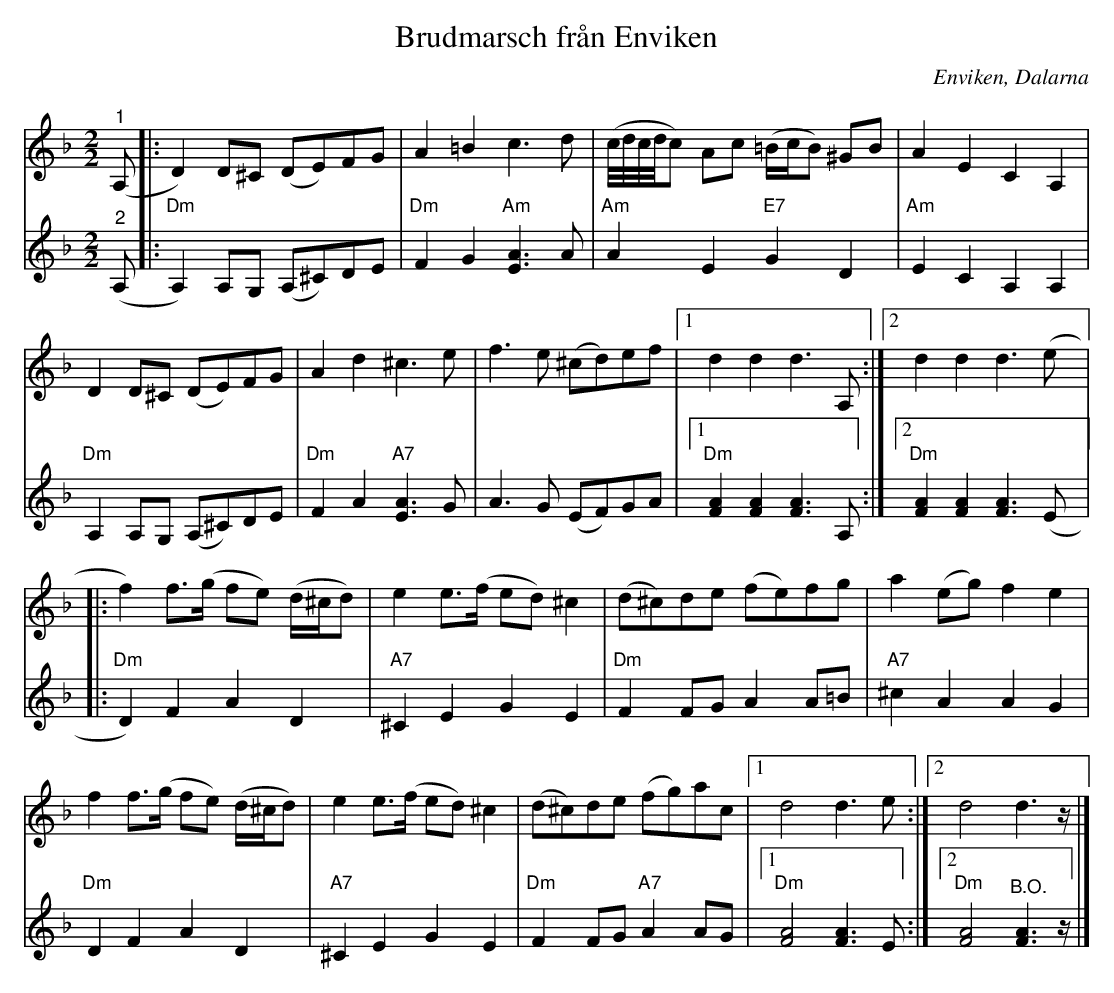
X:1
T:Brudmarsch från Enviken
O:Enviken, Dalarna
L:1/8
M:2/2
K:Dm
V:1
"^1" (A, |: D2) D^C (DE)FG | A2 =B2 c3 d | (c/4d/4c/4d/4c) Ac (=B/c/B) ^GB | A2 E2 C2 A,2 |
D2 D^C (DE)FG | A2 d2 ^c3 e | f3 e (^cd)ef |1 d2 d2 d3 A, :|2 d2 d2 d3 (e |:
f2) f>(g fe) (d/^c/d) | e2 e>(f ed) ^c2 | (d^c)de (fe)fg | a2 (eg) f2 e2 |
f2 f>(g fe) (d/^c/d) | e2 e>(f ed) ^c2 | (d^c)de (fg)ac |1 d4 d3 e :|2 d4 d3 z/ |]
V:2
"^2" (A, |:"Dm" A,2) A,G, (A,^C)DE |"Dm" F2 G2"Am" [EA]3 A | "Am"A2 E2 "E7" G2 D2 | "Am" E2 C2 A,2 A,2 |
"Dm" A,2 A,G, (A,^C)DE |"Dm" F2 A2"A7" [EA]3 G | A3 G (EF)GA |1"Dm" [FA]2 [FA]2 [FA]3 A, :|2 "Dm" [FA]2 [FA]2 [FA]3 (E |:
"Dm" D2) F2 A2 D2 |"A7" ^C2 E2 G2 E2 |"Dm" F2 FG A2 A=B | "A7" ^c2 A2 A2 G2 |
"Dm" D2 F2 A2 D2 |"A7" ^C2 E2 G2 E2 |"Dm" F2 FG"A7" A2 AG |1 "Dm" [FA]4 [FA]3 E :|2"Dm" [FA]4"^B.O." [FA]3 z/ |]
